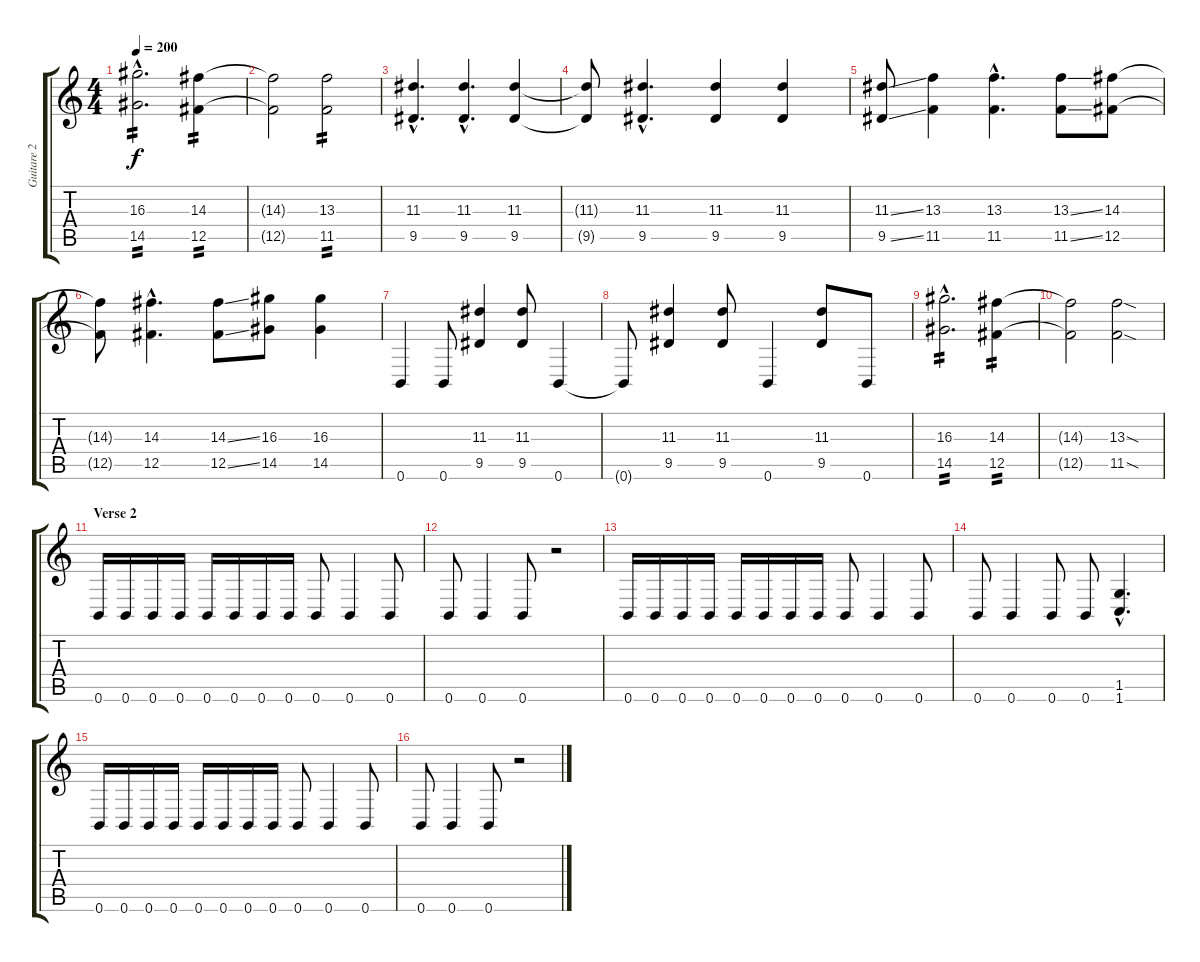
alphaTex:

\track ("Guitare 2" "Guitare 2") {instrument distortionguitar}
\staff {score tabs}
\tuning (Db4 Ab3 E3 B2 Gb2 B1) {hide}
\ts (4 4)
\tempo 200
\clef g2
\ks c
(16.3{hac} 14.5{hac}).2{d tp 2 dy f} (14.3 12.5).4{tp 2} |
(14.3{t} 12.5{t}).2 (13.3 11.5).2{tp 2} |
(11.3{hac} 9.5{hac}).4{d} (11.3{hac} 9.5{hac}).4{d} (11.3 9.5).4 |
(11.3{t} 9.5{t}).8 (11.3{hac} 9.5{hac}).4{d} (11.3 9.5).4 (11.3 9.5).4 |
(11.3{ss} 9.5{ss}).8 (13.3 11.5).4 (13.3{hac} 11.5{hac}).4{d} (13.3{ss} 11.5{ss}).8 (14.3 12.5).8 |
(14.3{t} 12.5{t}).8 (14.3{hac} 12.5{hac}).4{d} (14.3{ss} 12.5{ss}).8 (16.3 14.5).8 (16.3 14.5).4 |
0.6.4 0.6.8 (11.3 9.5).4 (11.3 9.5).8 0.6.4 |
0.6{t}.8 (11.3 9.5).4 (11.3 9.5).8 0.6.4 (11.3 9.5).8 0.6.8 |
(16.3{hac} 14.5{hac}).2{d tp 2} (14.3 12.5).4{tp 2} |
(14.3{t} 12.5{t}).2 (13.3{sod} 11.5{sod}).2 |
\section ("" "Verse 2")
0.6.16 0.6.16 0.6.16 0.6.16 0.6.16 0.6.16 0.6.16 0.6.16 0.6.8 0.6.4 0.6.8 |
0.6.8 0.6.4 0.6.8 r.2 |
0.6.16 0.6.16 0.6.16 0.6.16 0.6.16 0.6.16 0.6.16 0.6.16 0.6.8 0.6.4 0.6.8 |
0.6.8 0.6.4 0.6.8 0.6.8 (1.5{hac} 1.6{hac}).4{d} |
0.6.16 0.6.16 0.6.16 0.6.16 0.6.16 0.6.16 0.6.16 0.6.16 0.6.8 0.6.4 0.6.8 |
0.6.8 0.6.4 0.6.8 r.2
